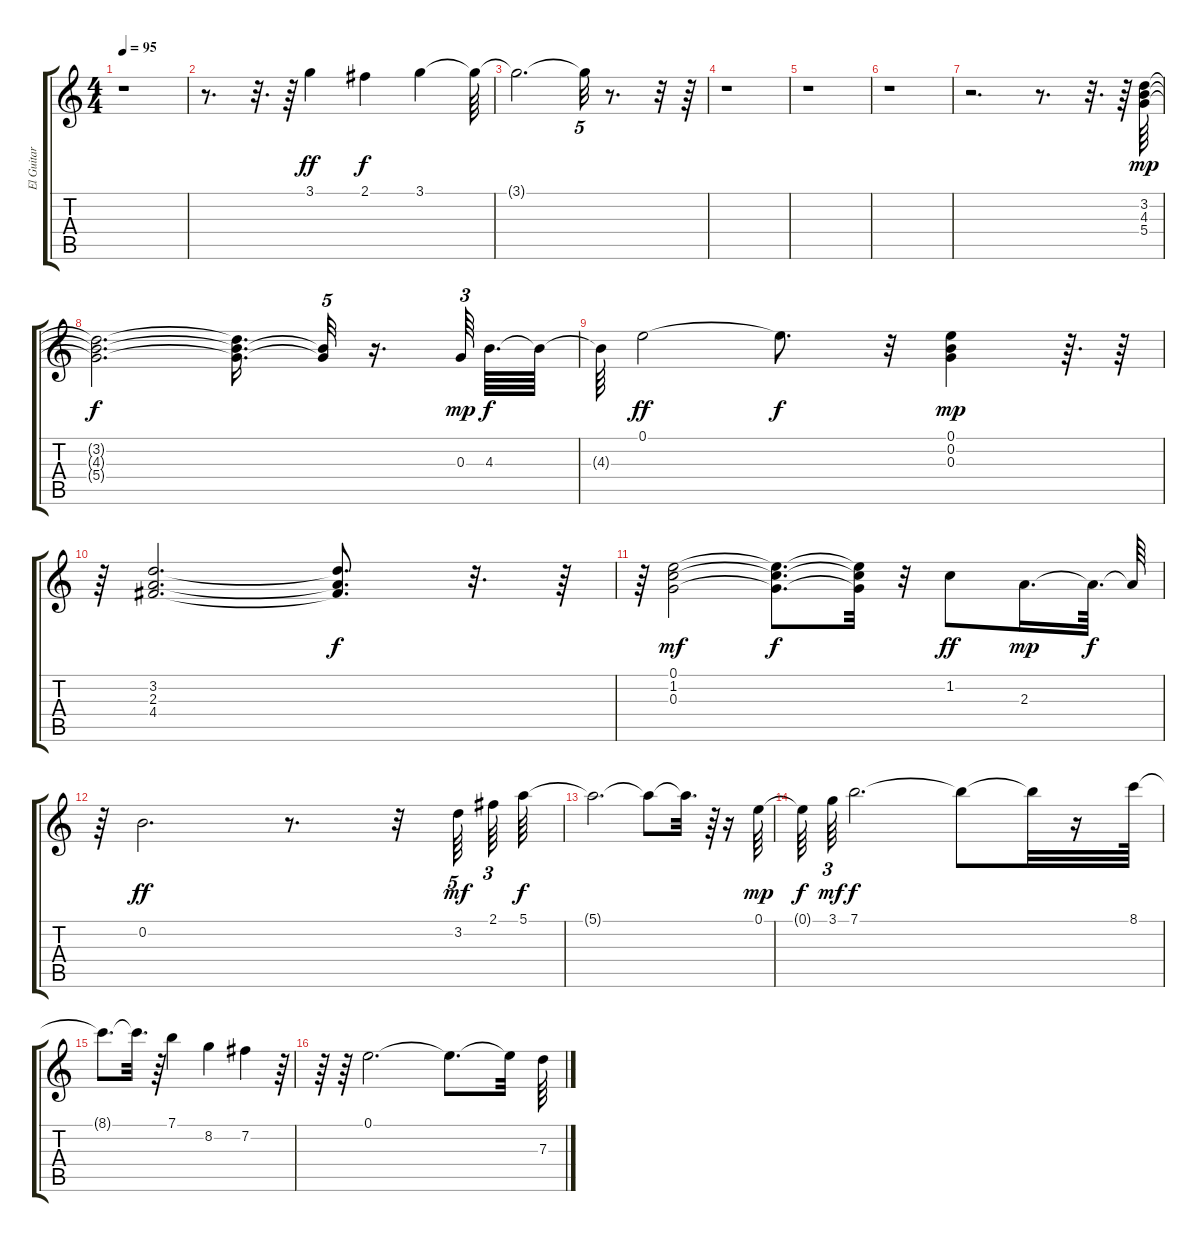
\track ("El Guitar" "El Guitar") {instrument electricguitarclean}
\staff {score tabs}
\tuning (E4 B3 G3 D3 A2 E2) {hide}
\ts (4 4)
\tempo 95
\clef g2
\ks c
r.1{dy f} |
r.8{d} r.32{d} r.64 3.1.4{dy ff} 2.1.4{dy f} 3.1.4 3.1{t}.64 |
3.1{t}.2{d} 3.1{t}.32{tu (5 4)} r.8{d} r.32 r.64 |
r.1 |
r.1 |
r.1 |
r.2{d} r.8{d} r.32{d} r.64 (3.2 4.3 5.4).64{dy mp} |
(3.2{t} 4.3{t} 5.4{t}).2{d dy f} (3.2{t} 4.3{t} 5.4{t}).16{d} (4.3{t} 5.4{t}).32{tu (5 4)} r.16{d} 0.3.64{tu (3 2) dy mp} 4.3.64{d dy f} 4.3{t}.64 |
4.3{t}.64 0.1.2{dy ff} 0.1{t}.8{d dy f} r.32 (0.1 0.2 0.3).4{dy mp} r.64{d} r.64 |
r.64 (3.2 2.3 4.4).2{d} (3.2{t} 2.3{t} 4.4{t}).8{d dy f} r.32{d} r.64 |
r.64 (0.1 1.2 0.3).2{dy mf} (0.1{t} 1.2{t} 0.3{t}).8{d dy f} (0.1{t} 1.2{t} 0.3{t}).32 r.32 1.2.8{dy ff} 2.3.16{d dy mp} 2.3{t}.64{d dy f} 2.3{t}.64 |
r.64 0.2.2{d dy ff} r.8{d} r.32 3.2.64{tu (5 4) dy mf} 2.1.64{tu (3 2)} 5.1.64{dy f} |
5.1{t}.2{d} 5.1{t}.8 5.1{t}.32{d} r.64 r.16 0.1.64{dy mp} |
0.1{t}.64{dy f} 3.1.64{tu (3 2) dy mf} 7.1.2{d dy f} 7.1{t}.8 7.1{t}.32 r.16 8.1.64 |
8.1{t}.8{d} 8.1{t}.32{d} r.64 7.1.4 8.2.4 7.2.4 r.64 |
r.64 r.64 0.1.2{d} 0.1{t}.8{d} 0.1{t}.32 7.3.64
